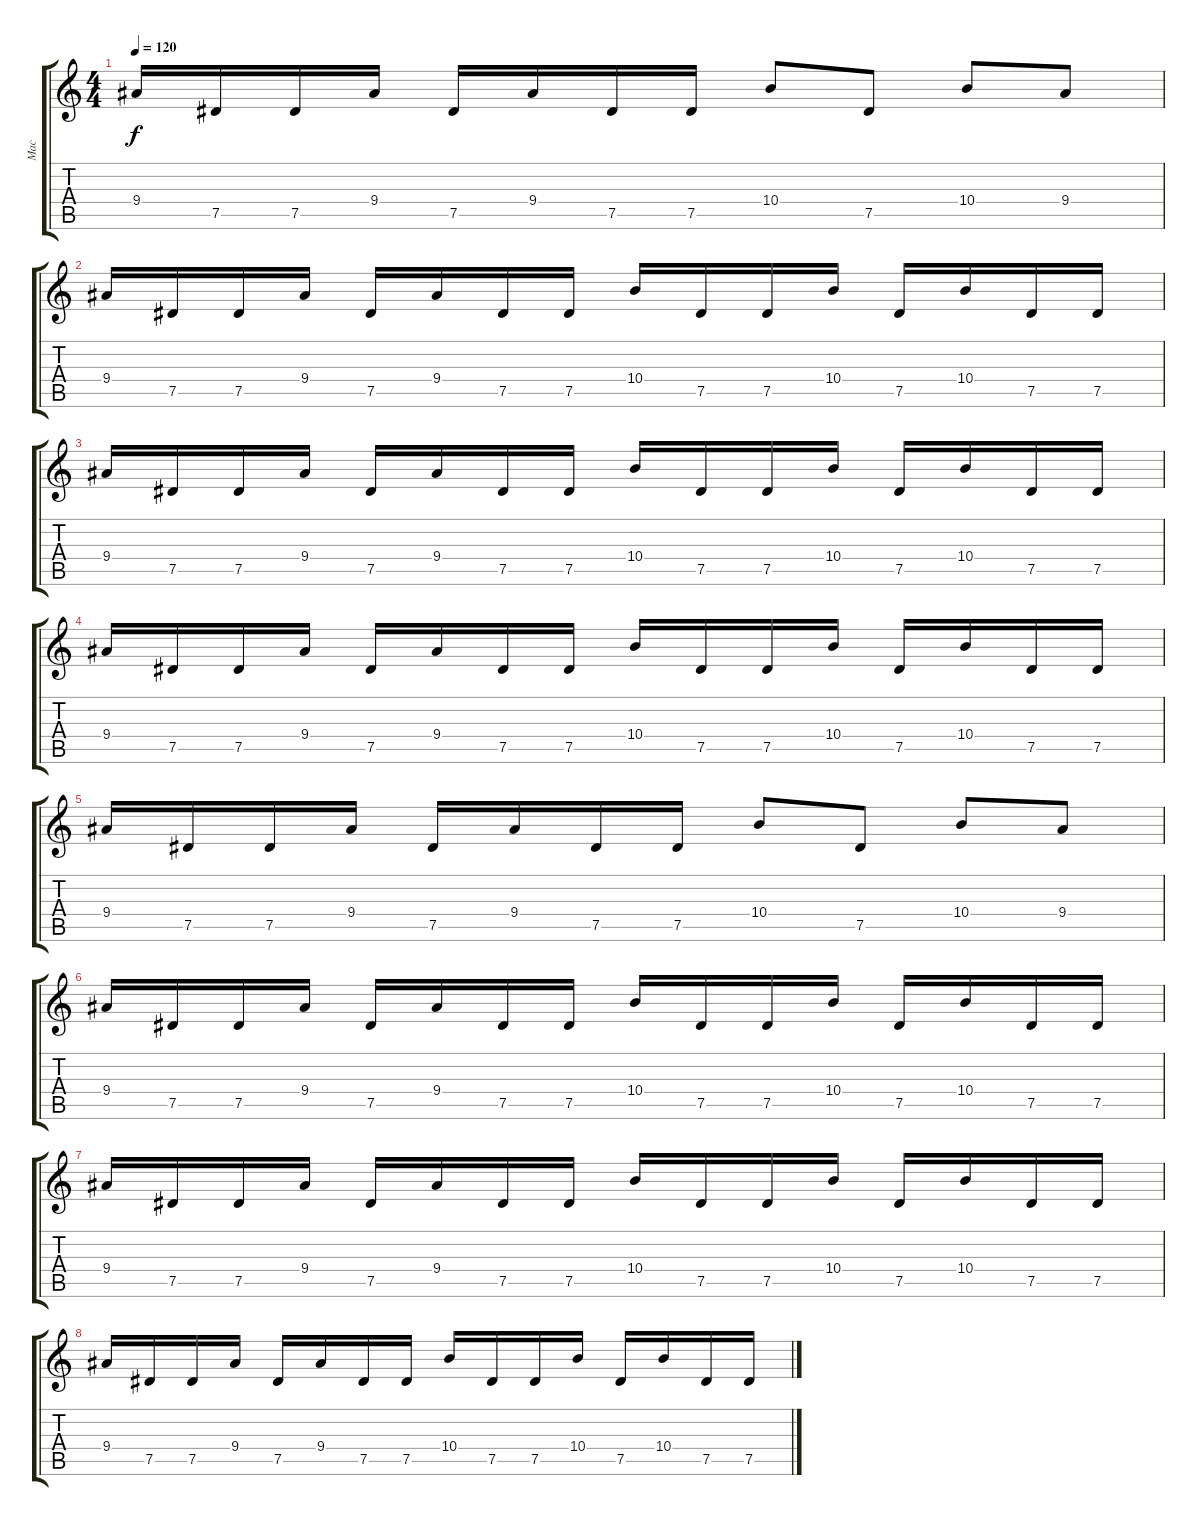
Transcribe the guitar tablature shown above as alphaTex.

\track ("Mac" "Mac") {instrument overdrivenguitar}
\staff {score tabs}
\tuning (Eb4 Bb3 Gb3 Db3 Ab2 Eb2) {hide}
\ts (4 4)
\tempo 120
\clef g2
\ks c
9.4.16{dy f} 7.5.16 7.5.16 9.4.16 7.5.16 9.4.16 7.5.16 7.5.16 10.4.8 7.5.8 10.4.8 9.4.8 |
9.4.16 7.5.16 7.5.16 9.4.16 7.5.16 9.4.16 7.5.16 7.5.16 10.4.16 7.5.16 7.5.16 10.4.16 7.5.16 10.4.16 7.5.16 7.5.16 |
9.4.16 7.5.16 7.5.16 9.4.16 7.5.16 9.4.16 7.5.16 7.5.16 10.4.16 7.5.16 7.5.16 10.4.16 7.5.16 10.4.16 7.5.16 7.5.16 |
9.4.16 7.5.16 7.5.16 9.4.16 7.5.16 9.4.16 7.5.16 7.5.16 10.4.16 7.5.16 7.5.16 10.4.16 7.5.16 10.4.16 7.5.16 7.5.16 |
9.4.16 7.5.16 7.5.16 9.4.16 7.5.16 9.4.16 7.5.16 7.5.16 10.4.8 7.5.8 10.4.8 9.4.8 |
9.4.16 7.5.16 7.5.16 9.4.16 7.5.16 9.4.16 7.5.16 7.5.16 10.4.16 7.5.16 7.5.16 10.4.16 7.5.16 10.4.16 7.5.16 7.5.16 |
9.4.16 7.5.16 7.5.16 9.4.16 7.5.16 9.4.16 7.5.16 7.5.16 10.4.16 7.5.16 7.5.16 10.4.16 7.5.16 10.4.16 7.5.16 7.5.16 |
9.4.16 7.5.16 7.5.16 9.4.16 7.5.16 9.4.16 7.5.16 7.5.16 10.4.16 7.5.16 7.5.16 10.4.16 7.5.16 10.4.16 7.5.16 7.5.16
